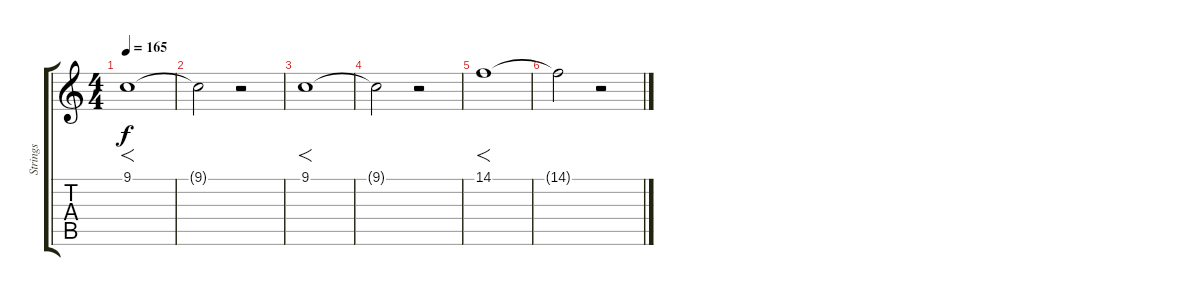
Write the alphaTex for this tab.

\track ("Strings" "Strings") {instrument stringensemble1}
\staff {score tabs}
\tuning (Eb4 Bb3 Gb3 Db3 Ab2 Eb2) {hide}
\ts (4 4)
\tempo 165
\clef g2
\ks c
9.1.1{f dy f instrument pad2warm} |
9.1{t}.2 r.2 |
9.1.1{f} |
9.1{t}.2 r.2 |
14.1.1{f} |
14.1{t}.2 r.2
